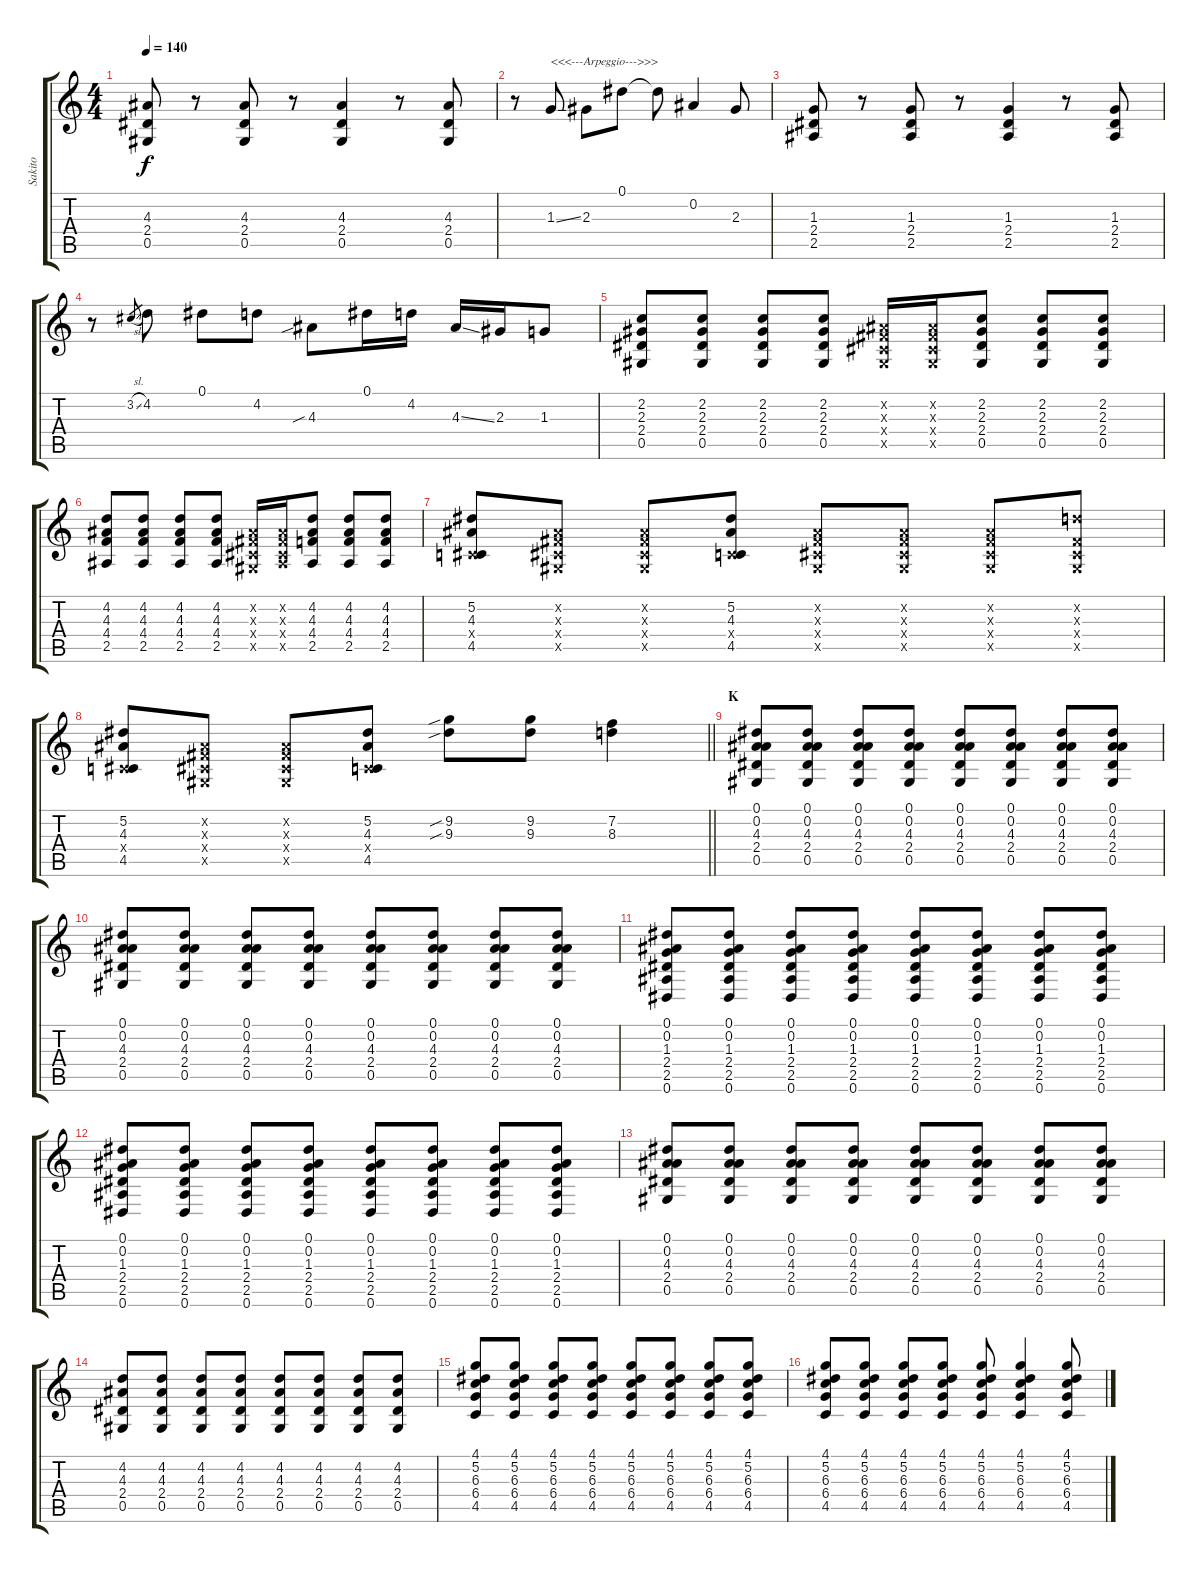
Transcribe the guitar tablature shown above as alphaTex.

\track ("Sakito" "Sakito") {instrument distortionguitar}
\staff {score tabs}
\tuning (Eb4 Bb3 Gb3 Db3 Ab2 Eb2) {hide}
\ts (4 4)
\tempo 140
\clef g2
\ks c
(4.3 2.4 0.5).8{dy f} r.8 (4.3 2.4 0.5).8 r.8 (4.3 2.4 0.5).4 r.8 (4.3 2.4 0.5).8 |
r.8 1.3{ss}.8{txt "<<<---Arpeggio--->>>"} 2.3.8 0.1.8 0.1{t}.8 0.2.4 2.3.8 |
(1.3 2.4 2.5).8 r.8 (1.3 2.4 2.5).8 r.8 (1.3 2.4 2.5).4 r.8 (1.3 2.4 2.5).8 |
r.8 3.2{sl}.8{gr} 4.2.8 0.1.8 4.2.8 4.3{sib}.8 0.1.16 4.2.16 4.3{ss}.16 2.3.16 1.3.8 |
(2.2 2.3 2.4 0.5).8 (2.2 2.3 2.4 0.5).8 (2.2 2.3 2.4 0.5).8 (2.2 2.3 2.4 0.5).8 (0.2{x} 0.3{x} 0.4{x} 0.5{x}).16 (0.2{x} 0.3{x} 0.4{x} 0.5{x}).16 (2.2 2.3 2.4 0.5).8 (2.2 2.3 2.4 0.5).8 (2.2 2.3 2.4 0.5).8 |
(4.2 4.3 4.4 2.5).8 (4.2 4.3 4.4 2.5).8 (4.2 4.3 4.4 2.5).8 (4.2 4.3 4.4 2.5).8 (0.2{x} 0.3{x} 0.4{x} 0.5{x}).16 (0.2{x} 0.3{x} 0.4{x} 2.5{x}).16 (4.2 4.3 4.4 2.5).8 (4.2 4.3 4.4 2.5).8 (4.2 4.3 4.4 2.5).8 |
(5.2 4.3 0.4{x} 4.5).8 (0.2{x} 0.3{x} 0.4{x} 0.5{x}).8 (0.2{x} 0.3{x} 0.4{x} 0.5{x}).8 (5.2 4.3 0.4{x} 4.5).8 (0.2{x} 0.3{x} 0.4{x} 0.5{x}).8 (0.2{x} 0.3{x} 0.4{x} 0.5{x}).8 (0.2{x} 0.3{x} 0.4{x} 0.5{x}).8 (4.2{x} 0.3{x} 0.4{x} 0.5{x}).8 |
\barLineRight lightlight
(5.2 4.3 0.4{x} 4.5).8 (0.2{x} 0.3{x} 0.4{x} 0.5{x}).8 (0.2{x} 0.3{x} 0.4{x} 0.5{x}).8 (5.2 4.3 0.4{x} 4.5).8 (9.2{sib} 9.3{sib}).8 (9.2 9.3).8 (7.2 8.3).4 |
\section ("" "K")
(0.1 0.2 4.3 2.4 0.5).8 (0.1 0.2 4.3 2.4 0.5).8 (0.1 0.2 4.3 2.4 0.5).8 (0.1 0.2 4.3 2.4 0.5).8 (0.1 0.2 4.3 2.4 0.5).8 (0.1 0.2 4.3 2.4 0.5).8 (0.1 0.2 4.3 2.4 0.5).8 (0.1 0.2 4.3 2.4 0.5).8 |
(0.1 0.2 4.3 2.4 0.5).8 (0.1 0.2 4.3 2.4 0.5).8 (0.1 0.2 4.3 2.4 0.5).8 (0.1 0.2 4.3 2.4 0.5).8 (0.1 0.2 4.3 2.4 0.5).8 (0.1 0.2 4.3 2.4 0.5).8 (0.1 0.2 4.3 2.4 0.5).8 (0.1 0.2 4.3 2.4 0.5).8 |
(0.1 0.2 1.3 2.4 2.5 0.6).8 (0.1 0.2 1.3 2.4 2.5 0.6).8 (0.1 0.2 1.3 2.4 2.5 0.6).8 (0.1 0.2 1.3 2.4 2.5 0.6).8 (0.1 0.2 1.3 2.4 2.5 0.6).8 (0.1 0.2 1.3 2.4 2.5 0.6).8 (0.1 0.2 1.3 2.4 2.5 0.6).8 (0.1 0.2 1.3 2.4 2.5 0.6).8 |
(0.1 0.2 1.3 2.4 2.5 0.6).8 (0.1 0.2 1.3 2.4 2.5 0.6).8 (0.1 0.2 1.3 2.4 2.5 0.6).8 (0.1 0.2 1.3 2.4 2.5 0.6).8 (0.1 0.2 1.3 2.4 2.5 0.6).8 (0.1 0.2 1.3 2.4 2.5 0.6).8 (0.1 0.2 1.3 2.4 2.5 0.6).8 (0.1 0.2 1.3 2.4 2.5 0.6).8 |
(0.1 0.2 4.3 2.4 0.5).8 (0.1 0.2 4.3 2.4 0.5).8 (0.1 0.2 4.3 2.4 0.5).8 (0.1 0.2 4.3 2.4 0.5).8 (0.1 0.2 4.3 2.4 0.5).8 (0.1 0.2 4.3 2.4 0.5).8 (0.1 0.2 4.3 2.4 0.5).8 (0.1 0.2 4.3 2.4 0.5).8 |
(4.2 4.3 2.4 0.5).8 (4.2 4.3 2.4 0.5).8 (4.2 4.3 2.4 0.5).8 (4.2 4.3 2.4 0.5).8 (4.2 4.3 2.4 0.5).8 (4.2 4.3 2.4 0.5).8 (4.2 4.3 2.4 0.5).8 (4.2 4.3 2.4 0.5).8 |
(4.1 5.2 6.3 6.4 4.5).8 (4.1 5.2 6.3 6.4 4.5).8 (4.1 5.2 6.3 6.4 4.5).8 (4.1 5.2 6.3 6.4 4.5).8 (4.1 5.2 6.3 6.4 4.5).8 (4.1 5.2 6.3 6.4 4.5).8 (4.1 5.2 6.3 6.4 4.5).8 (4.1 5.2 6.3 6.4 4.5).8 |
(4.1 5.2 6.3 6.4 4.5).8 (4.1 5.2 6.3 6.4 4.5).8 (4.1 5.2 6.3 6.4 4.5).8 (4.1 5.2 6.3 6.4 4.5).8 (4.1 5.2 6.3 6.4 4.5).8 (4.1 5.2 6.3 6.4 4.5).4 (4.1 5.2 6.3 6.4 4.5).8
